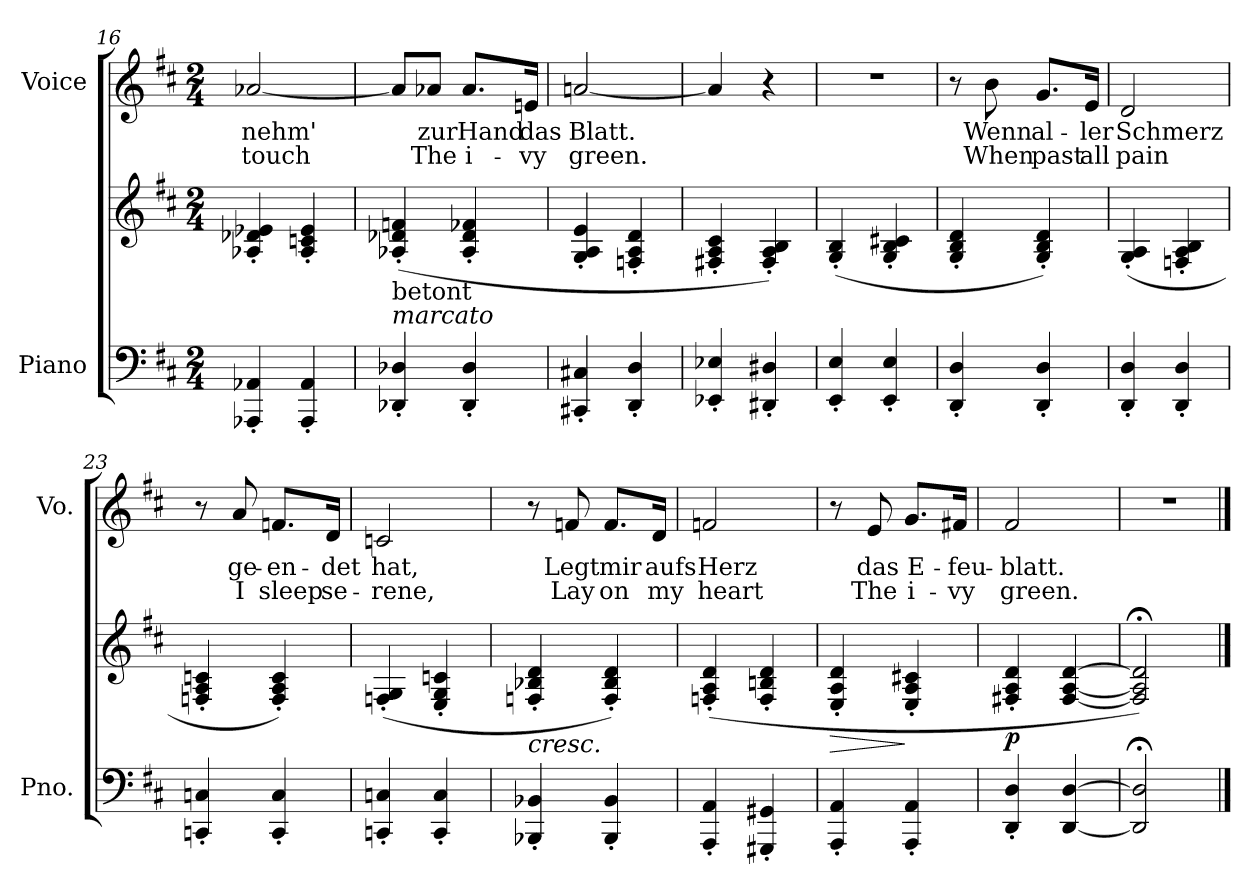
**kern	**kern	**dynam	**kern	**text	**text
*part2	*part2	*part2	*part1	*part1	*part1
*staff3	*staff2	*staff2/3	*staff1	*staff1	*staff1
*I"Piano	*	*	*I"Voice	*	*
*I'Pno.	*	*	*I'Vo.	*	*
*clefF4	*clefG2	*	*clefG2	*	*
*k[f#c#]	*k[f#c#]	*	*k[f#c#]	*	*
*M2/4	*M2/4	*	*M2/4	*	*
=16	=16	=16	=16	=16	=16
!	!	!	!	!LO:LY:b	!LO:LY:b
4AAA-X/' 4AA-X/'	4A-X/' 4d-X/' 4e-X/'	.	[2a-X/	nehm'	touch
4AAA-/' 4AA-/'	4A-/' 4cn/' 4e-/'	.	.	.	.
=17	=17	=17	=17	=17	=17
!	!LO:TX:b:t=betont	!	!	!	!
!	!LO:TX:b:i:t=marcato	!	!	!	!
4DD-X/' 4D-X/'	(>4A-X/' 4d-X/' 4fn/'	.	8a-/L]	.	.
!	!	!	!	!LO:LY:b	!LO:LY:b
.	.	.	8a-X/J	zur	The
!	!	!	!	!LO:LY:b	!LO:LY:b
4DD-/' 4D-/'	4A-/' 4d-/' 4f-X/'	.	8.a-/L	Hand	i-
!	!	!	!	!LO:LY:b	!LO:LY:b
.	.	.	16en/Jk	das	-vy
=18	=18	=18	=18	=18	=18
!	!	!	!	!LO:LY:b	!LO:LY:b
4CC#X/' 4C#X/'	4G/' 4A/' 4e/'	.	[2an/	Blatt.	green.
4DD/' 4D/'	4Fn/' 4A/' 4d/'	.	.	.	.
=19	=19	=19	=19	=19	=19
4EE-X/' 4E-X/'	4F#X/' 4A/' 4c#/'	.	4a/]	.	.
4DD#X/' 4D#X/'	4F#/' 4A/' 4B/')	.	4r	.	.
=20	=20	=20	=20	=20	=20
4EE/' 4E/'	(>4G/' 4B/'	.	2r	.	.
4EE/' 4E/'	4G/' 4B/' 4c#X/'	.	.	.	.
=21	=21	=21	=21	=21	=21
4DD/' 4D/'	4G/' 4B/' 4d/'	.	8r	.	.
!	!	!	!	!LO:LY:b	!LO:LY:b
.	.	.	8b\	Wenn	When
!	!	!	!	!LO:LY:b	!LO:LY:b
4DD/' 4D/'	4G/' 4B/' 4d/')	.	8.g/L	al-	past
!	!	!	!	!LO:LY:b	!LO:LY:b
.	.	.	16e/Jk	-ler	all
!!LO:LB:g=z
=22	=22	=22	=22	=22	=22
!	!	!	!	!LO:LY:b	!LO:LY:b
4DD/' 4D/'	(>4G/' 4A/'	.	2d/	Schmerz	pain
4DD/' 4D/'	4Fn/' 4A/' 4B/'	.	.	.	.
=23	=23	=23	=23	=23	=23
4CCn/' 4Cn/'	4Fn/' 4A/' 4cn/'	.	8r	.	.
!	!	!	!	!LO:LY:b	!LO:LY:b
.	.	.	8a/	ge-	I
!	!	!	!	!LO:LY:b	!LO:LY:b
4CC/' 4C/'	4F/' 4A/' 4c/')	.	8.fn/L	-en-	sleep
!	!	!	!	!LO:LY:b	!LO:LY:b
.	.	.	16d/Jk	-det	se-
=24	=24	=24	=24	=24	=24
!	!	!	!	!LO:LY:b	!LO:LY:b
4CCn/' 4Cn/'	(>4Fn/' 4G/'	.	2cn/	hat,	-rene,
4CC/' 4C/'	4E/' 4G/' 4cn/'	.	.	.	.
=25	=25	=25	=25	=25	=25
!	!LO:TX:b:i:t=cresc.	!	!	!	!
4BBB-X/' 4BB-X/'	4Fn/' 4B-X/' 4d/'	.	8r	.	.
!	!	!	!	!LO:LY:b	!LO:LY:b
.	.	.	8fn/	Legt	Lay
!	!	!	!	!LO:LY:b	!LO:LY:b
4BBB-/' 4BB-/'	4F/' 4B-/' 4d/')	.	8.f/L	mir	on
!	!	!	!	!LO:LY:b	!LO:LY:b
.	.	.	16d/Jk	aufs	my
=26	=26	=26	=26	=26	=26
!	!	!	!	!LO:LY:b	!LO:LY:b
4AAA/' 4AA/'	(>4Fn/' 4A/' 4d/'	.	2fn/	Herz	heart
4GGG#X/' 4GG#X/'	4F/' 4Bn/' 4d/'	.	.	.	.
=27	=27	=27	=27	=27	=27
!	!	!LO:HP:b	!	!	!
4AAA/' 4AA/'	4E/' 4A/' 4d/'	>	8r	.	.
!	!	!	!	!LO:LY:b	!LO:LY:b
.	.	.	8e/	das	The
!	!	!	!	!LO:LY:b	!LO:LY:b
4AAA/' 4AA/'	4E/' 4A/' 4c#X/'	]	8.g/L	E-	i-
!	!	!	!	!LO:LY:b	!LO:LY:b
.	.	.	16f#X/Jk	-feu-	-vy
=28	=28	=28	=28	=28	=28
!	!	!LO:DY:b	!	!LO:LY:b	!LO:LY:b
4DD/' 4D/'	4F#X/' 4A/' 4d/'	p	2f#/	-blatt.	green.
[4DD/ [4D/	[4F#/ [4A/ [4d/	.	.	.	.
=29	=29	=29	=29	=29	=29
2DD/]; 2D/];	2F#/];< 2A/];< 2d/];<)	.	2r	.	.
==	==	==	==	==	==
*-	*-	*-	*-	*-	*-
